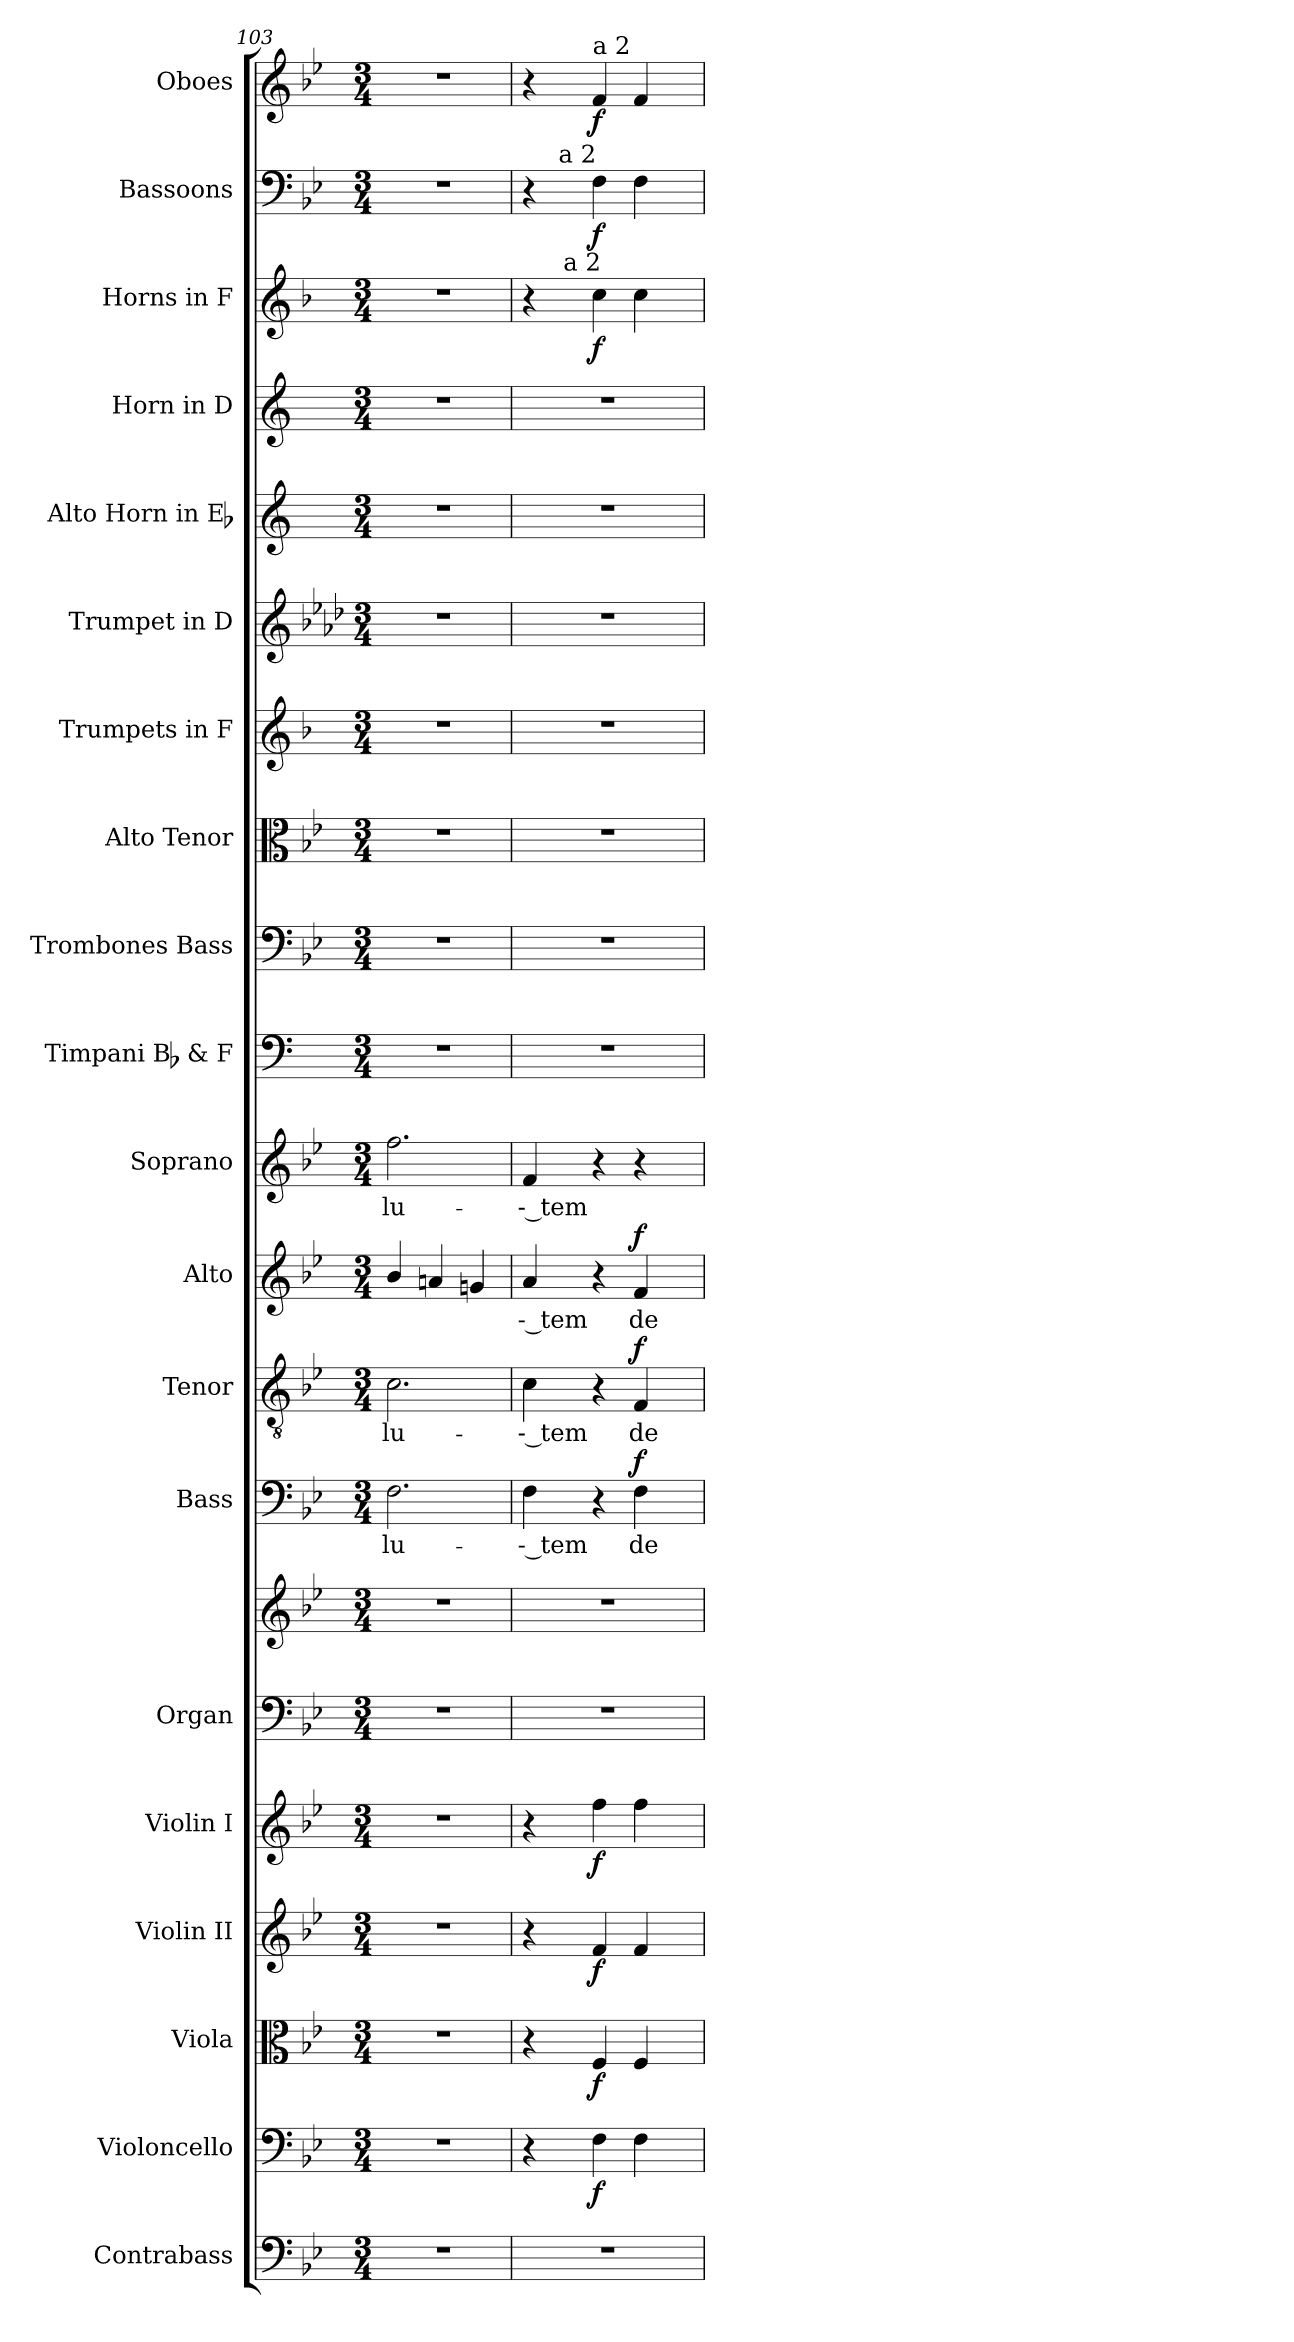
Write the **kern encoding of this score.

**kern	**kern	**dynam	**kern	**dynam	**kern	**dynam	**kern	**dynam	**kern	**kern	**kern	**text	**dynam	**kern	**text	**dynam	**kern	**text	**dynam	**kern	**text	**kern	**kern	**kern	**kern	**kern	**kern	**kern	**kern	**dynam	**kern	**dynam	**kern	**dynam
*part20	*part19	*part19	*part18	*part18	*part17	*part17	*part16	*part16	*part15	*part15	*part14	*part14	*part14	*part13	*part13	*part13	*part12	*part12	*part12	*part11	*part11	*part10	*part9	*part8	*part7	*part6	*part5	*part4	*part3	*part3	*part2	*part2	*part1	*part1
*staff21	*staff20	*staff20	*staff19	*staff19	*staff18	*staff18	*staff17	*staff17	*staff16	*staff15	*staff14	*staff14	*staff14	*staff13	*staff13	*staff13	*staff12	*staff12	*staff12	*staff11	*staff11	*staff10	*staff9	*staff8	*staff7	*staff6	*staff5	*staff4	*staff3	*staff3	*staff2	*staff2	*staff1	*staff1
*I"Contrabass	*I"Violoncello	*	*I"Viola	*	*I"Violin II	*	*I"Violin I	*	*I"Organ	*	*I"Bass	*	*	*I"Tenor	*	*	*I"Alto	*	*	*I"Soprano	*	*I"Timpani Bb & F	*I"Trombones  Bass	*I"Alto Tenor	*I"Trumpets in F	*I"Trumpet in D	*I"Alto Horn in Eb	*I"Horn in D	*I"Horns in F	*	*I"Bassoons	*	*I"Oboes	*
*I'Cb.	*I'Vc.	*	*I'Vla.	*	*I'Vln. II	*	*I'Vln. I	*	*I'Org.	*	*I'B.	*	*	*I'T.	*	*	*I'A.	*	*	*I'S.	*	*I'Timp.	*	*	*	*	*	*	*I'Hn.	*	*I'Bsn.	*	*I'Ob.	*
*clefF4	*clefF4	*	*clefC3	*	*clefG2	*	*clefG2	*	*clefF4	*clefG2	*clefF4	*	*	*clefGv2	*	*	*clefG2	*	*	*clefG2	*	*clefF4	*clefF4	*clefC3	*clefG2	*clefG2	*clefG2	*clefG2	*clefG2	*	*clefF4	*	*clefG2	*
*ITrd7c12	*	*	*	*	*	*	*	*	*	*	*	*	*	*ITrd7c12	*	*	*	*	*	*	*	*	*	*	*ITrd4c7	*ITrd-1c-2	*ITrd5c8	*ITrd6c10	*ITrd4c7	*	*	*	*	*
*k[b-e-]	*k[b-e-]	*	*k[b-e-]	*	*k[b-e-]	*	*k[b-e-]	*	*k[b-e-]	*k[b-e-]	*k[b-e-]	*	*	*k[b-e-]	*	*	*k[b-e-]	*	*	*k[b-e-]	*	*k[]	*k[b-e-]	*k[b-e-]	*k[b-e-]	*k[b-e-]	*k[f#c#g#d#]	*k[f#c#]	*k[b-e-]	*	*k[b-e-]	*	*k[b-e-]	*
*B-:	*B-:	*	*B-:	*	*B-:	*	*B-:	*	*B-:	*B-:	*B-:	*	*	*B-:	*	*	*B-:	*	*	*B-:	*	*C:	*B-:	*B-:	*B-:	*B-:	*E:	*D:	*B-:	*	*B-:	*	*B-:	*
*M3/4	*M3/4	*	*M3/4	*	*M3/4	*	*M3/4	*	*M3/4	*M3/4	*M3/4	*	*	*M3/4	*	*	*M3/4	*	*	*M3/4	*	*M3/4	*M3/4	*M3/4	*M3/4	*M3/4	*M3/4	*M3/4	*M3/4	*	*M3/4	*	*M3/4	*
=103	=103	=103	=103	=103	=103	=103	=103	=103	=103	=103	=103	=103	=103	=103	=103	=103	=103	=103	=103	=103	=103	=103	=103	=103	=103	=103	=103	=103	=103	=103	=103	=103	=103	=103
!LO:N:vis=1	!LO:N:vis=1	!	!LO:N:vis=1	!	!LO:N:vis=1	!	!LO:N:vis=1	!	!LO:N:vis=1	!LO:N:vis=1	!	!	!	!	!	!	!	!	!	!	!	!	!	!	!	!	!	!	!	!	!	!	!	!
!	!	!	!	!	!	!	!	!	!	!	!	!LO:LY:b:color=#000000	!	!	!	!	!	!	!	!	!	!	!	!	!	!	!	!	!	!	!	!	!	!
!	!	!	!	!	!	!	!	!	!	!	!	!	!	!	!LO:LY:b:color=#000000	!	!	!	!	!	!	!	!	!	!	!	!	!	!	!	!	!	!	!
!	!	!	!	!	!	!	!	!	!	!	!	!	!	!	!	!	!	!	!	!	!LO:LY:b:color=#000000	!LO:N:vis=1	!LO:N:vis=1	!LO:N:vis=1	!LO:N:vis=1	!LO:N:vis=1	!LO:N:vis=1	!LO:N:vis=1	!LO:N:vis=1	!	!LO:N:vis=1	!	!LO:N:vis=1	!
2.r	2.r	.	2.r	.	2.r	.	2.r	.	2.r	2.r	2.Fi\	-lu-	.	2.Ci\	-lu-	.	4b-i/	.	.	2.ffi\	-lu-	2.r	2.r	2.r	2.r	2.r	2.r	2.r	2.r	.	2.r	.	2.r	.
.	.	.	.	.	.	.	.	.	.	.	.	.	.	.	.	.	4ani/	.	.	.	.	.	.	.	.	.	.	.	.	.	.	.	.	.
.	.	.	.	.	.	.	.	.	.	.	.	.	.	.	.	.	4gni/	.	.	.	.	.	.	.	.	.	.	.	.	.	.	.	.	.
!!LO:PB:g=z
=104	=104	=104	=104	=104	=104	=104	=104	=104	=104	=104	=104	=104	=104	=104	=104	=104	=104	=104	=104	=104	=104	=104	=104	=104	=104	=104	=104	=104	=104	=104	=104	=104	=104	=104
!LO:N:vis=1	!	!	!	!	!	!	!	!	!LO:N:vis=1	!LO:N:vis=1	!	!	!	!	!	!	!	!	!	!	!	!	!	!	!	!	!	!	!	!	!	!	!	!
!	!	!	!	!	!	!	!	!	!	!	!	!LO:LY:b:color=#000000	!	!	!	!	!	!	!	!	!	!	!	!	!	!	!	!	!	!	!	!	!	!
!	!	!	!	!	!	!	!	!	!	!	!	!	!	!	!LO:LY:b:color=#000000	!	!	!	!	!	!	!	!	!	!	!	!	!	!	!	!	!	!	!
!	!	!	!	!	!	!	!	!	!	!	!	!	!	!	!	!	!	!LO:LY:b:color=#000000	!	!	!	!	!	!	!	!	!	!	!	!	!	!	!	!
!	!	!	!	!	!	!	!	!	!	!	!	!	!	!	!	!	!	!	!	!	!LO:LY:b:color=#000000	!LO:N:vis=1	!LO:N:vis=1	!LO:N:vis=1	!LO:N:vis=1	!LO:N:vis=1	!LO:N:vis=1	!LO:N:vis=1	!	!	!	!	!	!
*	*	*	*	*	*	*	*	*	*	*	*	*	*	*	*	*	*	*	*	*	*	*	*	*	*	*	*	*	*^	*	*^	*	*	*
2.r	4r	.	4r	.	4r	.	4r	.	2.r	2.r	4Fi\	-- tem	.	4Ci\	-- tem	.	4ai/	-- tem	.	4fi/	-- tem	2.r	2.r	2.r	2.r	2.r	2.r	2.r	4r	16..ryy	.	4r	16ryy	.	4r	.
.	.	.	.	.	.	.	.	.	.	.	.	.	.	.	.	.	.	.	.	.	.	.	.	.	.	.	.	.	.	.	.	.	32ryy	.	.	.
.	.	.	.	.	.	.	.	.	.	.	.	.	.	.	.	.	.	.	.	.	.	.	.	.	.	.	.	.	.	.	.	.	128ryy	.	.	.
.	.	.	.	.	.	.	.	.	.	.	.	.	.	.	.	.	.	.	.	.	.	.	.	.	.	.	.	.	.	.	.	.	1024ryy	.	.	.
!	!	!	!	!	!	!	!	!	!	!	!	!	!	!	!	!	!	!	!	!	!	!	!	!	!	!	!	!	!	!	!	!	!LO:TX:t=a 2	!	!	!
.	.	.	.	.	.	.	.	.	.	.	.	.	.	.	.	.	.	.	.	.	.	.	.	.	.	.	.	.	.	.	.	.	2ryy	.	.	.
!	!	!	!	!	!	!	!	!	!	!	!	!	!	!	!	!	!	!	!	!	!	!	!	!	!	!	!	!	!	!LO:TX:a:t=a 2	!	!	!	!	!	!
.	.	.	.	.	.	.	.	.	.	.	.	.	.	.	.	.	.	.	.	.	.	.	.	.	.	.	.	.	.	2ryy	.	.	.	.	.	.
!	!	!	!	!	!	!	!	!	!	!	!	!	!	!	!	!	!	!	!	!	!	!	!	!	!	!	!	!	!	!	!	!	!	!	!LO:TX:a:t=a 2	!
.	4Fi\	f	4Fi/	f	4fi/	f	4ffi\	f	.	.	4r	.	.	4r	.	.	4r	.	.	4r	.	.	.	.	.	.	.	.	4fi\	.	f	4Fi\	.	f	4fi/	f
!	!	!	!	!	!	!	!	!	!	!	!	!LO:LY:b:color=#000000	!	!	!	!	!	!	!	!	!	!	!	!	!	!	!	!	!	!	!	!	!	!	!	!
!	!	!	!	!	!	!	!	!	!	!	!	!	!	!	!LO:LY:b:color=#000000	!	!	!	!	!	!	!	!	!	!	!	!	!	!	!	!	!	!	!	!	!
!	!	!	!	!	!	!	!	!	!	!	!	!	!	!	!	!	!	!LO:LY:b:color=#000000	!	!	!	!	!	!	!	!	!	!	!	!	!	!	!	!	!	!
.	4Fi\	.	4Fi/	.	4fi/	.	4ffi\	.	.	.	4Fi\	de-	f	4FFi/	de-	f	4fi/	de-	f	4r	.	.	.	.	.	.	.	.	4fi\	.	.	4Fi\	.	.	4fi/	.
.	.	.	.	.	.	.	.	.	.	.	.	.	.	.	.	.	.	.	.	.	.	.	.	.	.	.	.	.	.	.	.	.	8ryy	.	.	.
.	.	.	.	.	.	.	.	.	.	.	.	.	.	.	.	.	.	.	.	.	.	.	.	.	.	.	.	.	.	8ryy	.	.	.	.	.	.
.	.	.	.	.	.	.	.	.	.	.	.	.	.	.	.	.	.	.	.	.	.	.	.	.	.	.	.	.	.	.	.	.	64ryy	.	.	.
.	.	.	.	.	.	.	.	.	.	.	.	.	.	.	.	.	.	.	.	.	.	.	.	.	.	.	.	.	.	64ryy	.	.	.	.	.	.
.	.	.	.	.	.	.	.	.	.	.	.	.	.	.	.	.	.	.	.	.	.	.	.	.	.	.	.	.	.	.	.	.	256..ryy	.	.	.
*	*	*	*	*	*	*	*	*	*	*	*	*	*	*	*	*	*	*	*	*	*	*	*	*	*	*	*	*	*v	*v	*	*	*	*	*	*
*	*	*	*	*	*	*	*	*	*	*	*	*	*	*	*	*	*	*	*	*	*	*	*	*	*	*	*	*	*	*	*v	*v	*	*	*
=	=	=	=	=	=	=	=	=	=	=	=	=	=	=	=	=	=	=	=	=	=	=	=	=	=	=	=	=	=	=	=	=	=	=
*-	*-	*-	*-	*-	*-	*-	*-	*-	*-	*-	*-	*-	*-	*-	*-	*-	*-	*-	*-	*-	*-	*-	*-	*-	*-	*-	*-	*-	*-	*-	*-	*-	*-	*-
